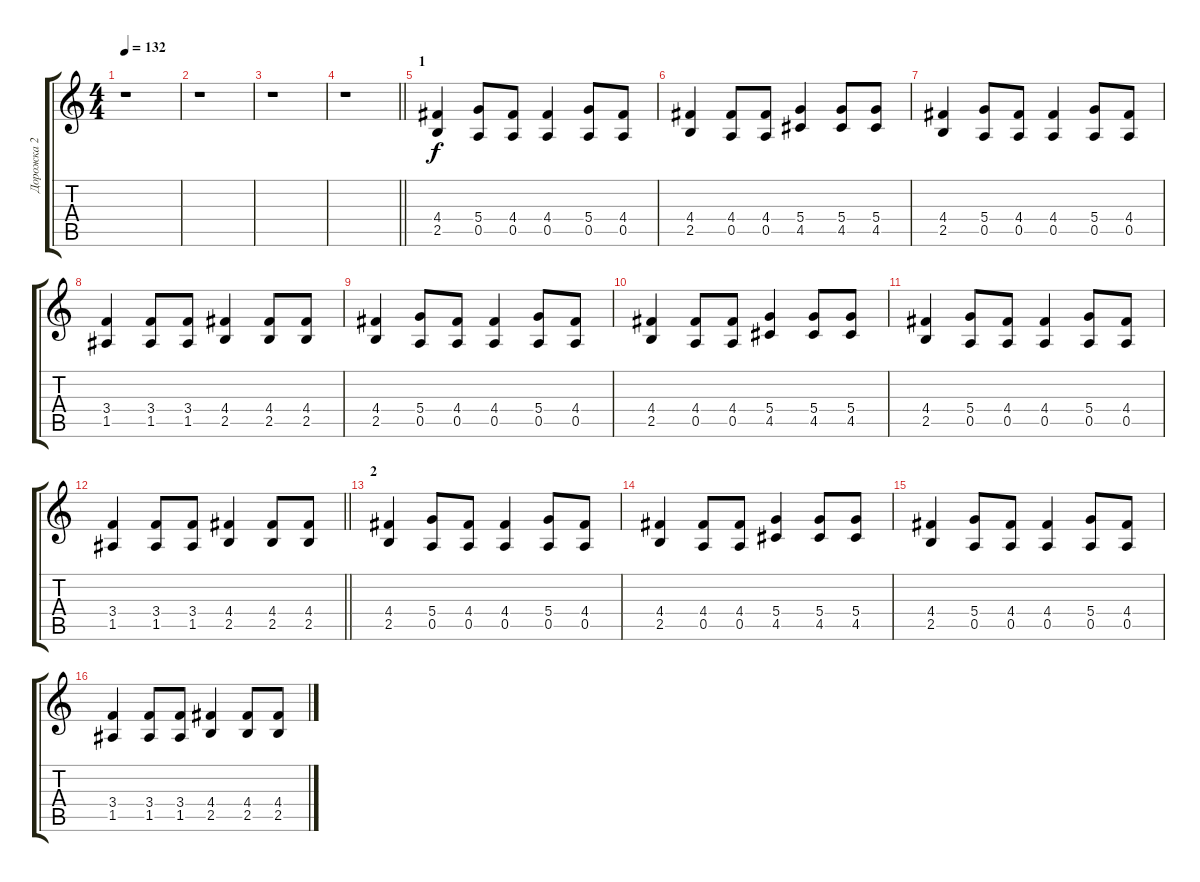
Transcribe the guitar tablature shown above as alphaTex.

\track ("Дорожка 2" "Дорожка 2") {instrument distortionguitar}
\staff {score tabs}
\tuning (E4 B3 G3 D3 A2 E2) {hide}
\ts (4 4)
\tempo 132
\clef g2
\ks c
r.1{dy f} |
r.1 |
r.1 |
\barLineRight lightlight
r.1 |
\section ("" "1")
(4.4 2.5).4 (5.4 0.5).8 (4.4 0.5).8 (4.4 0.5).4 (5.4 0.5).8 (4.4 0.5).8 |
(4.4 2.5).4 (4.4 0.5).8 (4.4 0.5).8 (5.4 4.5).4 (5.4 4.5).8 (5.4 4.5).8 |
(4.4 2.5).4 (5.4 0.5).8 (4.4 0.5).8 (4.4 0.5).4 (5.4 0.5).8 (4.4 0.5).8 |
(3.4 1.5).4 (3.4 1.5).8 (3.4 1.5).8 (4.4 2.5).4 (4.4 2.5).8 (4.4 2.5).8 |
(4.4 2.5).4 (5.4 0.5).8 (4.4 0.5).8 (4.4 0.5).4 (5.4 0.5).8 (4.4 0.5).8 |
(4.4 2.5).4 (4.4 0.5).8 (4.4 0.5).8 (5.4 4.5).4 (5.4 4.5).8 (5.4 4.5).8 |
(4.4 2.5).4 (5.4 0.5).8 (4.4 0.5).8 (4.4 0.5).4 (5.4 0.5).8 (4.4 0.5).8 |
\barLineRight lightlight
(3.4 1.5).4 (3.4 1.5).8 (3.4 1.5).8 (4.4 2.5).4 (4.4 2.5).8 (4.4 2.5).8 |
\section ("" "2")
(4.4 2.5).4 (5.4 0.5).8 (4.4 0.5).8 (4.4 0.5).4 (5.4 0.5).8 (4.4 0.5).8 |
(4.4 2.5).4 (4.4 0.5).8 (4.4 0.5).8 (5.4 4.5).4 (5.4 4.5).8 (5.4 4.5).8 |
(4.4 2.5).4 (5.4 0.5).8 (4.4 0.5).8 (4.4 0.5).4 (5.4 0.5).8 (4.4 0.5).8 |
(3.4 1.5).4 (3.4 1.5).8 (3.4 1.5).8 (4.4 2.5).4 (4.4 2.5).8 (4.4 2.5).8
